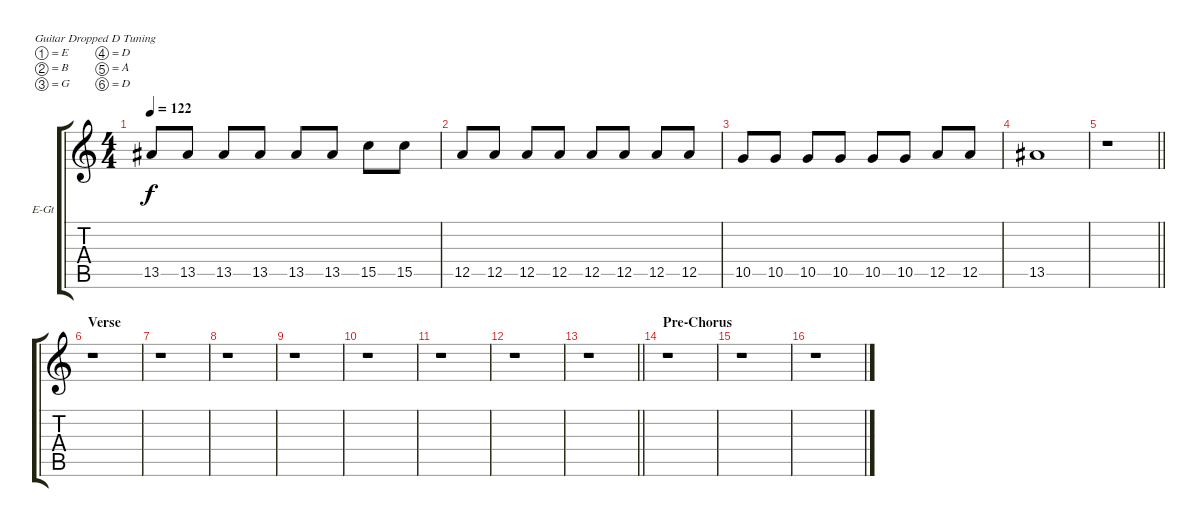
\bracketExtendMode groupsimilarinstruments
\firstSystemTrackNameOrientation horizontal
\otherSystemsTrackNameOrientation horizontal
\track ("Guitar 1 [Brad Delson]" "E-Gt") {instrument overdrivenguitar}
\staff {score tabs}
\tuning (E4 B3 G3 D3 A2 D2)
\ts (4 4)
\tempo 122
\clef g2
\ks c
13.5.8{dy f} 13.5.8 13.5.8 13.5.8 13.5.8 13.5.8 15.5.8 15.5.8 |
12.5.8 12.5.8 12.5.8 12.5.8 12.5.8 12.5.8 12.5.8 12.5.8 |
10.5.8 10.5.8 10.5.8 10.5.8 10.5.8 10.5.8 12.5.8 12.5.8 |
13.5.1 |
\barLineRight lightlight
r.1 |
\section ("" "Verse")
r.1 |
r.1 |
r.1 |
r.1 |
r.1 |
r.1 |
r.1 |
\barLineRight lightlight
r.1 |
\section ("" "Pre-Chorus")
r.1 |
r.1 |
r.1
